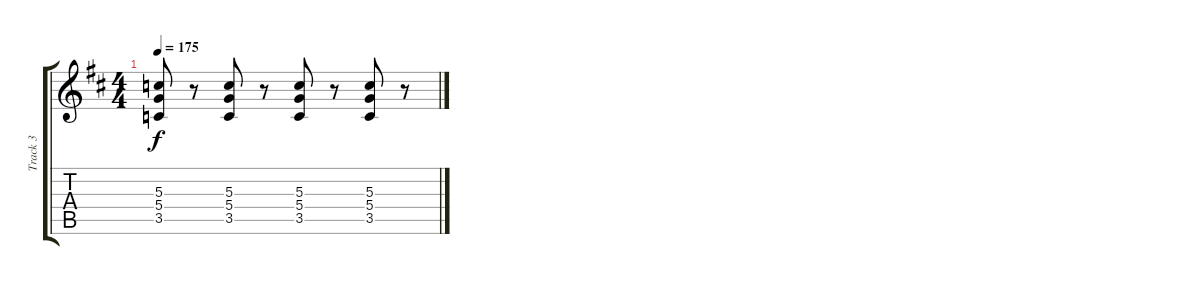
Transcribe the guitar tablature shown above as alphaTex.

\track ("Track 3" "Track 3") {instrument distortionguitar}
\staff {score tabs}
\tuning (E4 B3 G3 D3 A2 E2) {hide}
\ts (4 4)
\tempo 175
\clef g2
\ks d
(5.3 5.4 3.5).8{dy f} r.8 (5.3 5.4 3.5).8 r.8 (5.3 5.4 3.5).8 r.8 (5.3 5.4 3.5).8 r.8
